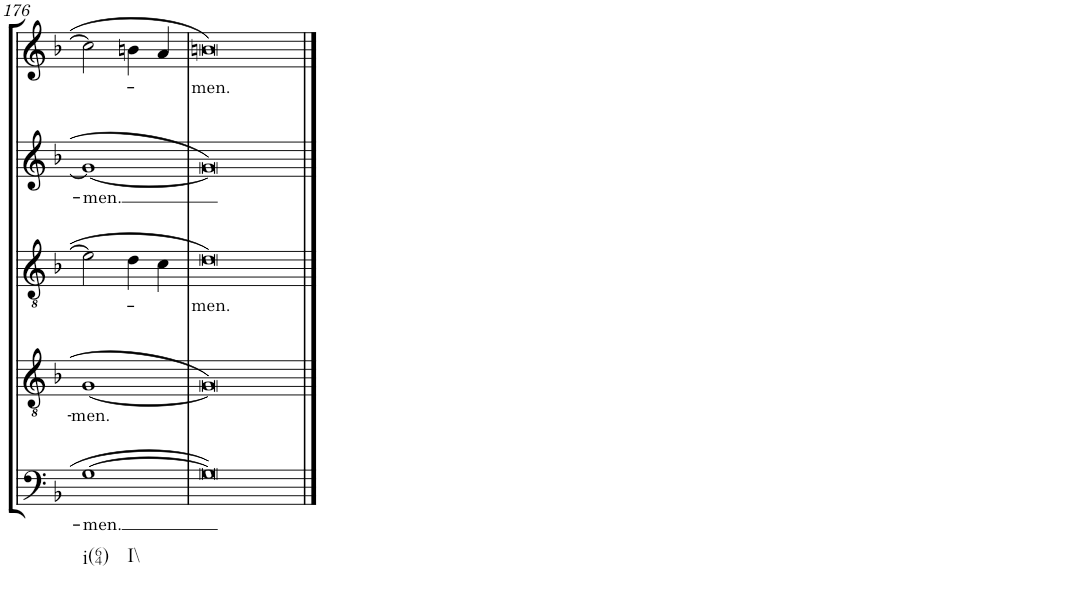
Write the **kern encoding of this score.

**kern	**text	**kern	**text	**kern	**text	**kern	**text	**kern	**text
*part5	*part5	*part4	*part4	*part3	*part3	*part2	*part2	*part1	*part1
*staff5	*staff5	*staff4	*staff4	*staff3	*staff3	*staff2	*staff2	*staff1	*staff1
*I"Basso	*	*I"Tenore	*	*I"Alto	*	*I"Alto	*	*I"Canto	*
!!LO:PB:g=z
*clefF4	*	*clefGv2	*	*clefGv2	*	*clefG2	*	*clefG2	*
*Trd7c12	*	*	*	*	*	*	*	*	*
*k[b-]	*	*k[b-]	*	*k[b-]	*	*k[b-]	*	*k[b-]	*
*F:	*	*F:	*	*F:	*	*F:	*	*F:	*
*M4/4	*	*M4/4	*	*M4/4	*	*M4/4	*	*M4/4	*
*met(c)	*	*met(c)	*	*met(c)	*	*met(c)	*	*met(c)	*
=176	=176	=176	=176	=176	=176	=176	=176	=176	=176
!LO:TX:b:t=i(64)	!	!	!	!	!	!	!	!	!
!LO:TX:b:t=I\\	!	!	!	!	!	!	!	!	!
!	!LO:LY:b	!	!LO:LY:b	!	!	!	!LO:LY:b	!	!
[1G	-men.	[1G	-men.	2e-\]	.	1g_	-men.	2cc\]	.
.	.	.	.	4d\	.	.	.	4bn\	.
.	.	.	.	4c\	.	.	.	4a/	.
=177	=177	=177	=177	=177	=177	=177	=177	=177	=177
!	!	!	!	!	!LO:LY:b	!	!	!	!LO:LY:b
1G_	.	1G_	.	[1d	-men.	1g_	.	[1bn	-men.
==178	==178	==178	==178	==178	==178	==178	==178	==178	==178
1G]	.	1G]	.	1d]	.	1g]	.	1b]	.
=	=	=	=	=	=	=	=	=	=
*-	*-	*-	*-	*-	*-	*-	*-	*-	*-
